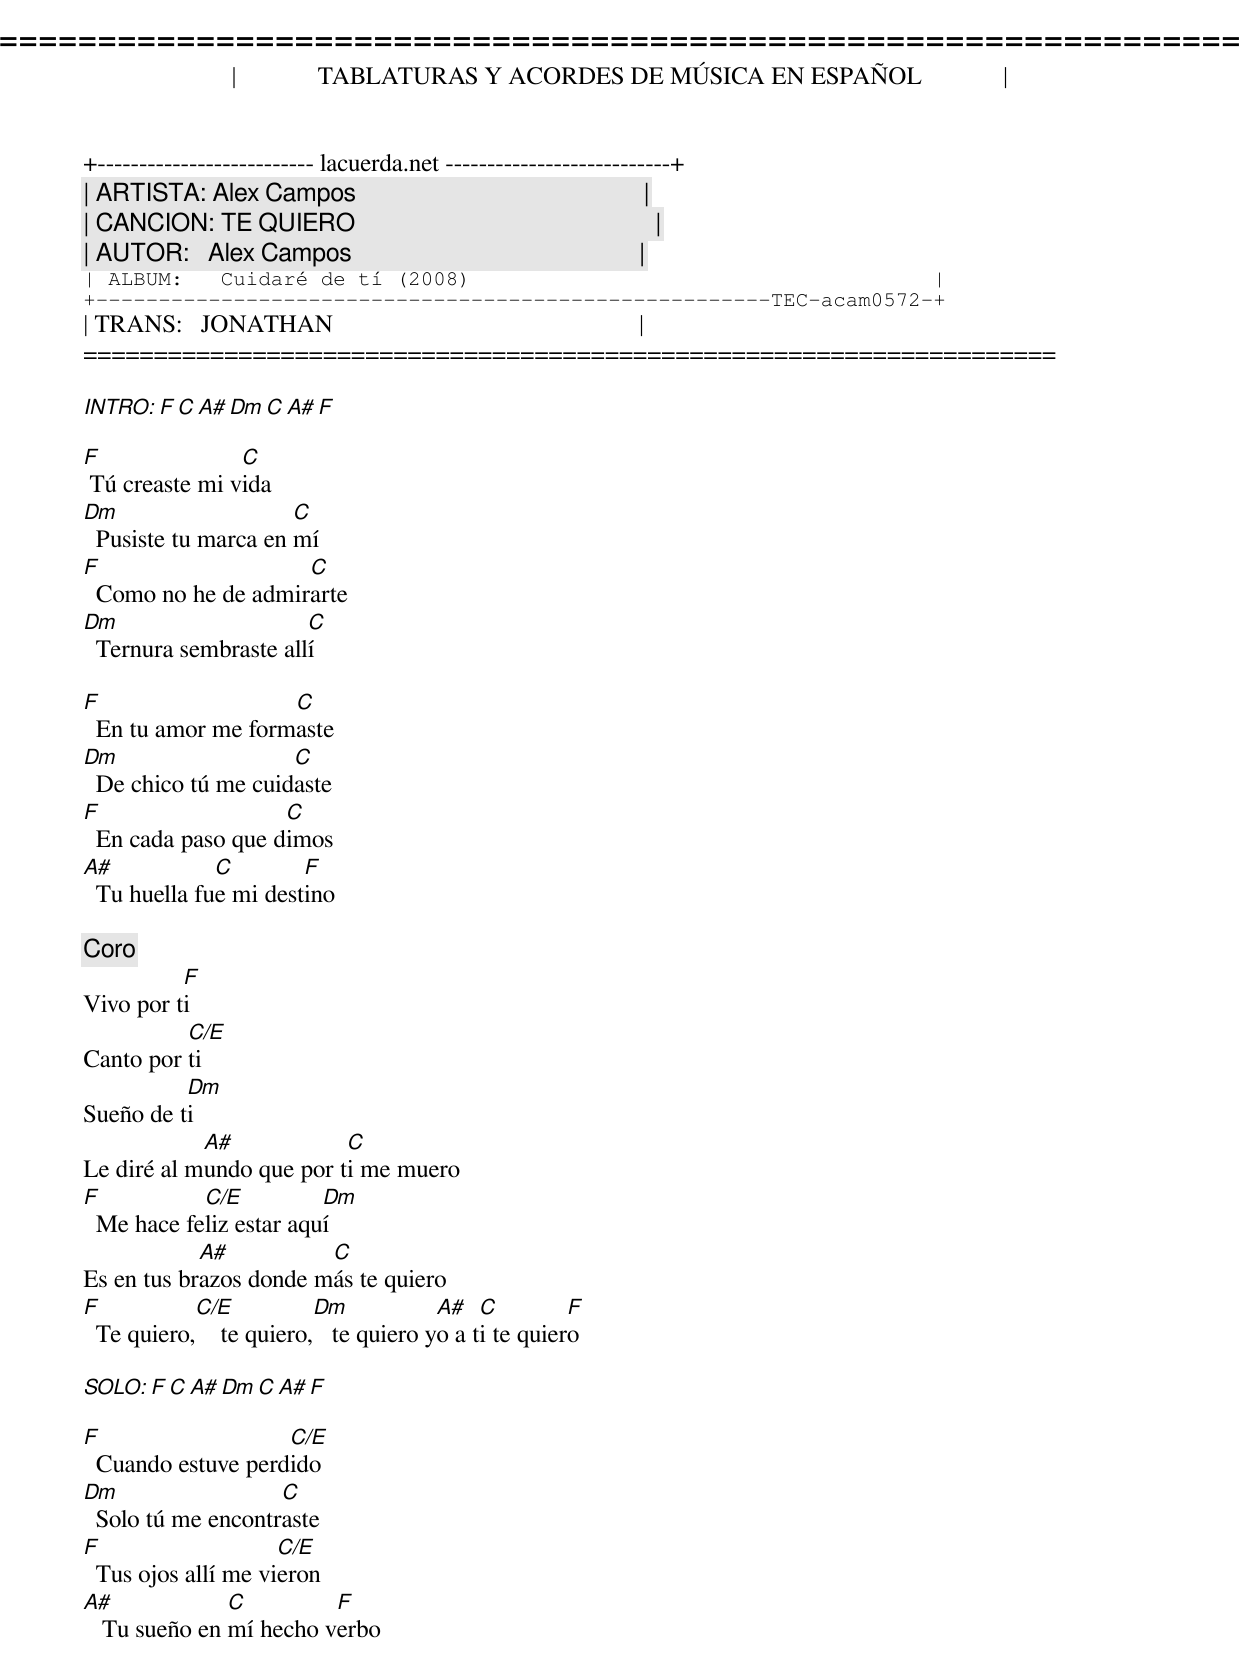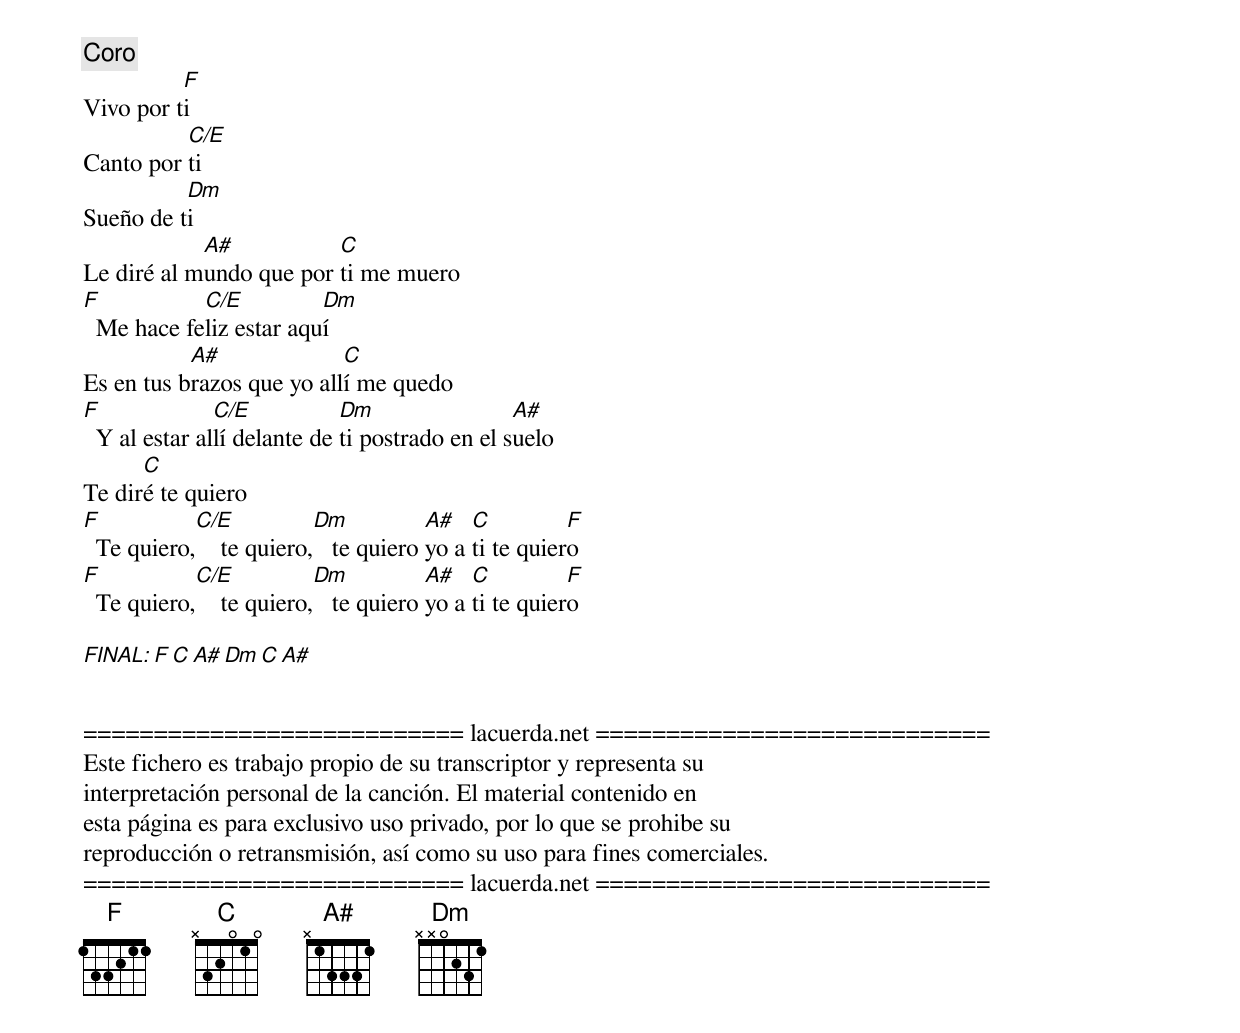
=====================================================================
|             TABLATURAS Y ACORDES DE MÚSICA EN ESPAÑOL             |
+-------------------------- lacuerda.net ---------------------------+
| ARTISTA: Alex Campos                                              |
| CANCION: TE QUIERO                                                |
| AUTOR:   Alex Campos                                              |
| ALBUM:   Cuidaré de tí (2008)                                     |
+------------------------------------------------------TEC-acam0572-+
| TRANS:   JONATHAN                                                 |
=====================================================================

INTRO: F  C   A#   Dm   C   A#   F

F               C
 Tú creaste mi vida
Dm                    C
  Pusiste tu marca en mí
F                    C
  Como no he de admirarte
Dm                     C
  Ternura sembraste allí

F                   C
  En tu amor me formaste
Dm                   C
  De chico tú me cuidaste
F                   C
  En cada paso que dimos
A#            C        F
  Tu huella fue mi destino

[Coro]
          F
Vivo por ti
          C/E
Canto por ti
          Dm
Sueño de ti
            A#            C
Le diré al mundo que por ti me muero
F           C/E          Dm
  Me hace feliz estar aquí
            A#          C
Es en tus brazos donde más te quiero
F           C/E           Dm            A#   C         F
  Te quiero,    te quiero,   te quiero yo a ti te quiero

 SOLO: F  C   A#   Dm   C   A#   F

F                   C/E
  Cuando estuve perdido
Dm                  C
  Solo tú me encontraste
F                    C/E
  Tus ojos allí me vieron
A#             C         F
   Tu sueño en mí hecho verbo


[Coro]
          F
Vivo por ti
          C/E
Canto por ti
          Dm
Sueño de ti
            A#           C
Le diré al mundo que por ti me muero
F           C/E          Dm
  Me hace feliz estar aquí
           A#              C
Es en tus brazos que yo allí me quedo
F              C/E           Dm                 A#
  Y al estar allí delante de ti postrado en el suelo
      C
Te diré te quiero
F           C/E           Dm           A#   C          F
  Te quiero,    te quiero,   te quiero yo a ti te quiero
F           C/E           Dm           A#   C          F
  Te quiero,    te quiero,   te quiero yo a ti te quiero

FINAL:  F  C   A#   Dm   C   A#


=========================== lacuerda.net ============================
Este fichero es trabajo propio de su transcriptor y representa su
interpretación personal de la canción. El material contenido en
esta página es para exclusivo uso privado, por lo que se prohibe su
reproducción o retransmisión, así como su uso para fines comerciales.
=========================== lacuerda.net ============================
